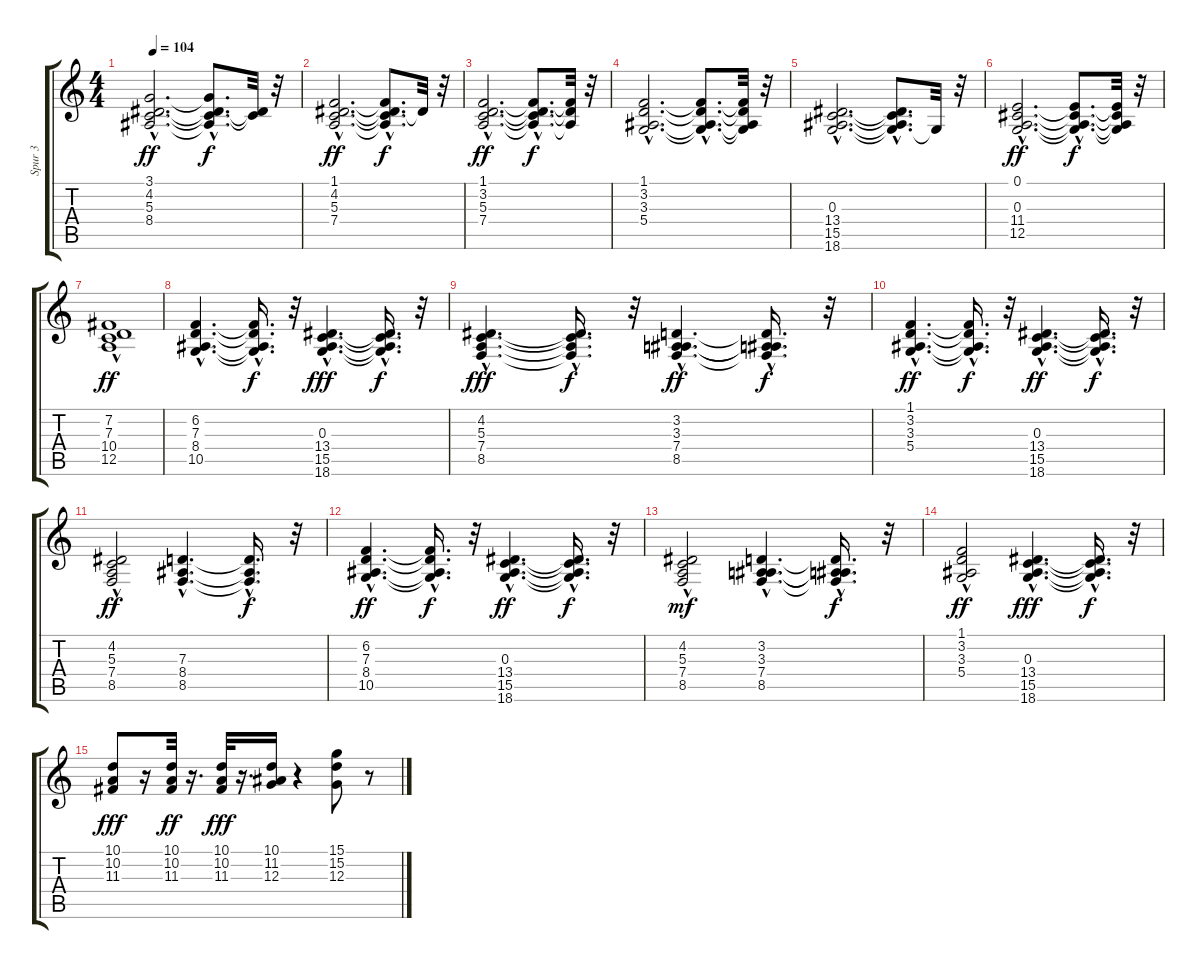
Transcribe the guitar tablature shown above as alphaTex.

\track ("Spur 3" "Spur 3") {instrument acousticgrandpiano}
\staff {score tabs}
\tuning (E4 B3 G3 D3 A2 E2) {hide}
\ts (4 4)
\tempo 104
\clef g2
\ks c
(3.1{hac} 4.2{hac} 5.3{hac} 8.4{hac}).2{d dy ff} (3.1{hac t} 4.2{hac t} 5.3{hac t} 8.4{t}).8{d dy f} (4.2{t} 5.3{t}).32 r.32 |
(1.1{hac} 4.2{hac} 5.3{hac} 7.4{hac}).2{d dy ff} (1.1{hac t} 4.2{hac t} 5.3{hac t} 7.4{hac t}).8{d dy f} 4.2{t}.32 r.32 |
(1.1{hac} 3.2{hac} 5.3{hac} 7.4{hac}).2{d dy ff} (1.1{hac t} 3.2{hac t} 5.3{hac t} 7.4{hac t}).8{d dy f} (1.1{t} 3.2{t} 7.4{t}).32 r.32 |
(1.1{hac} 3.2{hac} 3.3{hac} 5.4{hac}).2{d} (1.1{hac t} 3.2{hac t} 3.3{hac t} 5.4{hac t}).8{d} (1.1{t} 3.2{t} 3.3{t} 5.4{t}).32 r.32 |
(0.3{hac} 13.4{hac} 15.5{hac} 18.6{hac}).2{d} (0.3{hac t} 13.4{hac t} 15.5{t} 18.6{t}).8{d} 0.3{t}.32 r.32 |
(0.1{hac} 0.3{hac} 11.4{hac} 12.5{hac}).2{d dy ff} (0.1{hac t} 0.3{hac t} 11.4{hac t} 12.5{hac t}).8{d dy f} (0.1{t} 0.3{t} 11.4{t} 12.5{t}).32 r.32 |
(7.2 7.3 10.4 12.5{hac}).1{dy ff} |
(6.2{hac} 7.3{hac} 8.4{hac} 10.5{hac}).4{d} (6.2{hac t} 7.3{hac t} 8.4{t} 10.5{t}).16{d dy f} r.32 (0.3{hac} 13.4{hac} 15.5{hac} 18.6{hac}).4{d dy fff} (0.3{hac t} 13.4{hac t} 15.5{t} 18.6{hac t}).16{d dy f} r.32 |
(4.2{hac} 5.3{hac} 7.4{hac} 8.5{hac}).4{d dy fff} (4.2{hac t} 5.3{hac t} 7.4{hac t} 8.5{t}).16{d dy f} r.32 (3.2{hac} 3.3{hac} 7.4{hac} 8.5{hac}).4{d dy ff} (3.2{hac t} 3.3{t} 7.4{t} 8.5{t}).16{d dy f} r.32 |
(1.1{hac} 3.2{hac} 3.3{hac} 5.4{hac}).4{d dy ff} (1.1{hac t} 3.2{hac t} 3.3{hac t} 5.4{hac t}).16{d dy f} r.32 (0.3{hac} 13.4{hac} 15.5{hac} 18.6{hac}).4{d dy ff} (0.3{hac t} 13.4{hac t} 15.5{hac t} 18.6{t}).16{d dy f} r.32 |
(4.2 5.3{hac} 7.4{hac} 8.5{hac}).2{dy ff} (7.3{hac} 8.4{hac} 8.5{hac}).4{d} (7.3{hac t} 8.4{hac t} 8.5{t}).16{d dy f} r.32 |
(6.2{hac} 7.3{hac} 8.4{hac} 10.5{hac}).4{d dy ff} (6.2{hac t} 7.3{hac t} 8.4{t} 10.5{t}).16{d dy f} r.32 (0.3{hac} 13.4{hac} 15.5{hac} 18.6{hac}).4{d dy ff} (0.3{hac t} 13.4{hac t} 15.5{t} 18.6{t}).16{d dy f} r.32 |
(4.2 5.3{hac} 7.4{hac} 8.5{hac}).2{dy mf} (3.2{hac} 3.3{hac} 7.4{hac} 8.5{hac}).4{d} (3.2{hac t} 3.3{t} 7.4{t} 8.5{t}).16{d dy f} r.32 |
(1.1 3.2{hac} 3.3{hac} 5.4{hac}).2{dy ff} (0.3{hac} 13.4{hac} 15.5{hac} 18.6{hac}).4{d dy fff} (0.3{t} 13.4{hac t} 15.5{t} 18.6{t}).16{d dy f} r.32 |
(10.1 10.2 11.3).8{dy fff} r.16 (10.1 10.2 11.3).32{dy ff} r.16{d} (10.1 10.2 11.3).32{dy fff} r.16{d} (10.1 11.2 12.3).16 r.4 (15.1 15.2 12.3).8 r.8
